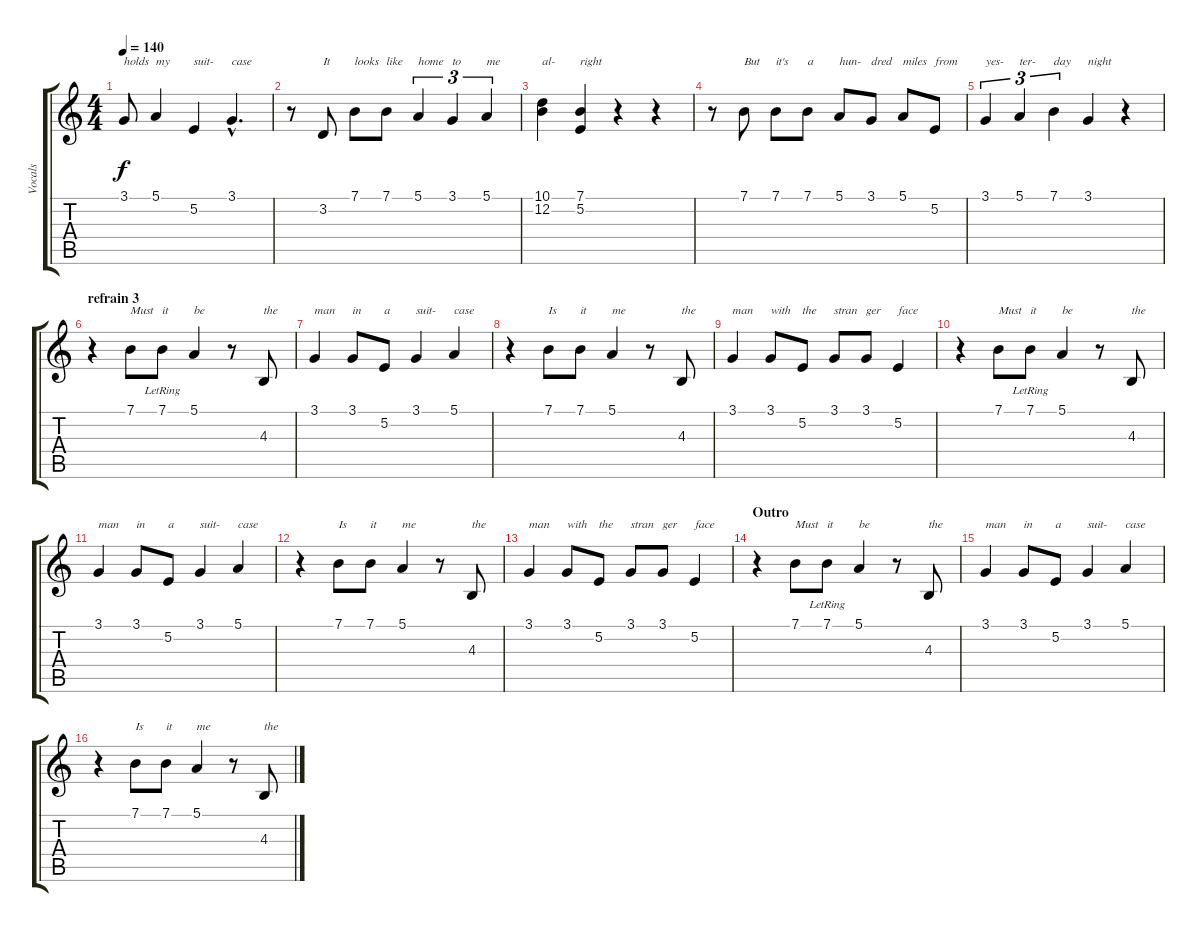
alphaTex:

\track ("Vocals" "Vocals") {instrument clarinet}
\staff {score tabs}
\tuning (E4 B3 G3 D3 A2 E2) {hide}
\ts (4 4)
\tempo 140
\clef g2
\ks c
3.1.8{txt "holds" dy f} 5.1.4{txt "my"} 5.2.4{txt "suit-"} 3.1{hac}.4{d txt "case"} |
r.8 3.2.8{txt "It"} 7.1.8{txt "looks"} 7.1.8{txt "like"} 5.1.4{tu (3 2) txt "home"} 3.1.4{tu (3 2) txt "to"} 5.1.4{tu (3 2) txt "me"} |
(10.1 12.2).4{txt "al-"} (7.1 5.2).4{txt "right"} r.4 r.4 |
r.8 7.1.8{txt "But"} 7.1.8{txt "it's"} 7.1.8{txt "a"} 5.1.8{txt "hun-"} 3.1.8{txt "dred"} 5.1.8{txt "miles"} 5.2.8{txt "from"} |
3.1.4{tu (3 2) txt "yes-"} 5.1.4{tu (3 2) txt "ter-"} 7.1.4{tu (3 2) txt "day"} 3.1.4{txt "night"} r.4 |
\section ("" "refrain 3")
r.4 7.1.8{txt "Must"} 7.1{lr}.8{txt "it"} 5.1.4{txt "be"} r.8 4.3.8{txt "the"} |
3.1.4{txt "man"} 3.1.8{txt "in"} 5.2.8{txt "a"} 3.1.4{txt "suit-"} 5.1.4{txt "case"} |
r.4 7.1.8{txt "Is"} 7.1.8{txt "it"} 5.1.4{txt "me"} r.8 4.3.8{txt "the"} |
3.1.4{txt "man"} 3.1.8{txt "with"} 5.2.8{txt "the"} 3.1.8{txt "stran"} 3.1.8{txt "ger"} 5.2.4{txt "face"} |
r.4 7.1.8{txt "Must"} 7.1{lr}.8{txt "it"} 5.1.4{txt "be"} r.8 4.3.8{txt "the"} |
3.1.4{txt "man"} 3.1.8{txt "in"} 5.2.8{txt "a"} 3.1.4{txt "suit-"} 5.1.4{txt "case"} |
r.4 7.1.8{txt "Is"} 7.1.8{txt "it"} 5.1.4{txt "me"} r.8 4.3.8{txt "the"} |
3.1.4{txt "man"} 3.1.8{txt "with"} 5.2.8{txt "the"} 3.1.8{txt "stran"} 3.1.8{txt "ger"} 5.2.4{txt "face"} |
\section ("" "Outro")
r.4 7.1.8{txt "Must"} 7.1{lr}.8{txt "it"} 5.1.4{txt "be"} r.8 4.3.8{txt "the"} |
3.1.4{txt "man"} 3.1.8{txt "in"} 5.2.8{txt "a"} 3.1.4{txt "suit-"} 5.1.4{txt "case"} |
r.4 7.1.8{txt "Is"} 7.1.8{txt "it"} 5.1.4{txt "me"} r.8 4.3.8{txt "the"}
